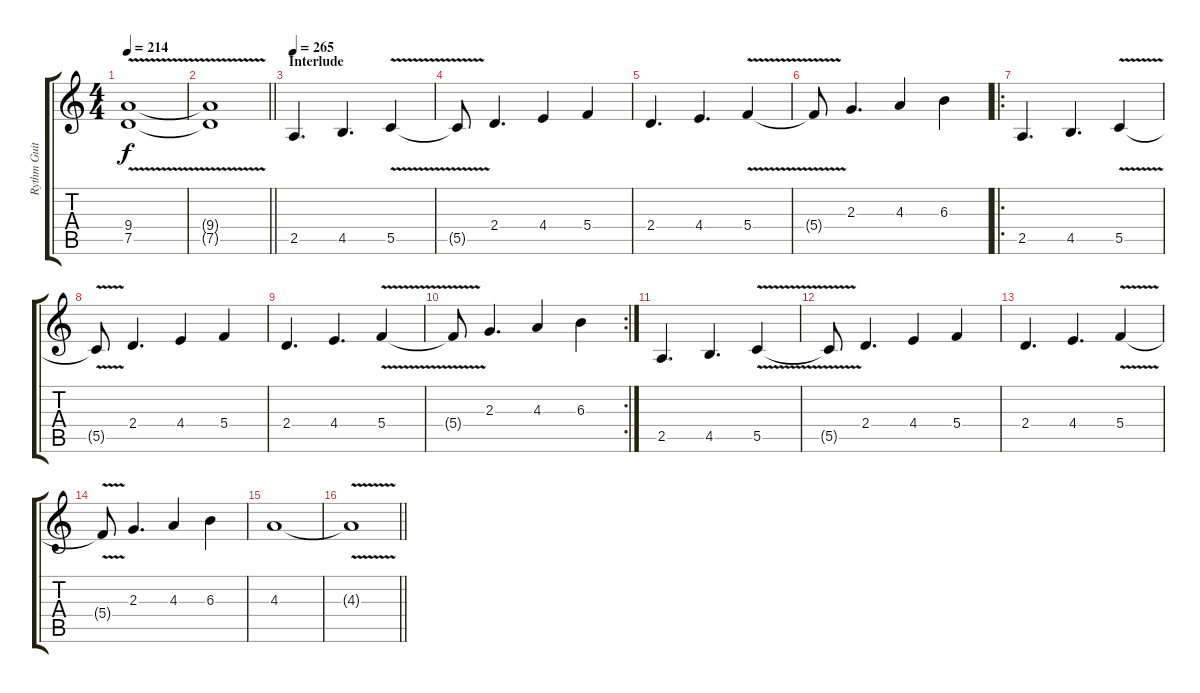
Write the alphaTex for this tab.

\track ("Rythm Guitar I" "Rythm Guit") {instrument distortionguitar}
\staff {score tabs}
\tuning (D4 A3 F3 C3 G2 D2) {hide}
\ts (4 4)
\tempo 214
\clef g2
\ks c
(9.4{v t} 7.5{v t}).1{dy f} |
\barLineRight lightlight
(9.4{t} 7.5{t}).1 |
\section ("" "Interlude")
\tempo 265
2.5.4{d volume 13 balance 2 instrument distortionguitar} 4.5.4{d} 5.5{v}.4 |
5.5{t}.8 2.4.4{d} 4.4.4 5.4.4 |
2.4.4{d} 4.4.4{d} 5.4{v}.4 |
5.4{t}.8 2.3.4{d} 4.3.4 6.3.4 |
\ro
2.5.4{d} 4.5.4{d} 5.5{v}.4 |
5.5{t}.8 2.4.4{d} 4.4.4 5.4.4 |
2.4.4{d} 4.4.4{d} 5.4{v}.4 |
\rc 2
5.4{t}.8 2.3.4{d} 4.3.4 6.3.4 |
2.5.4{d} 4.5.4{d} 5.5{v}.4 |
5.5{t}.8 2.4.4{d} 4.4.4 5.4.4 |
2.4.4{d} 4.4.4{d} 5.4{v}.4 |
5.4{t}.8 2.3.4{d} 4.3.4 6.3.4 |
4.3.1 |
\barLineRight lightlight
4.3{v t}.1
